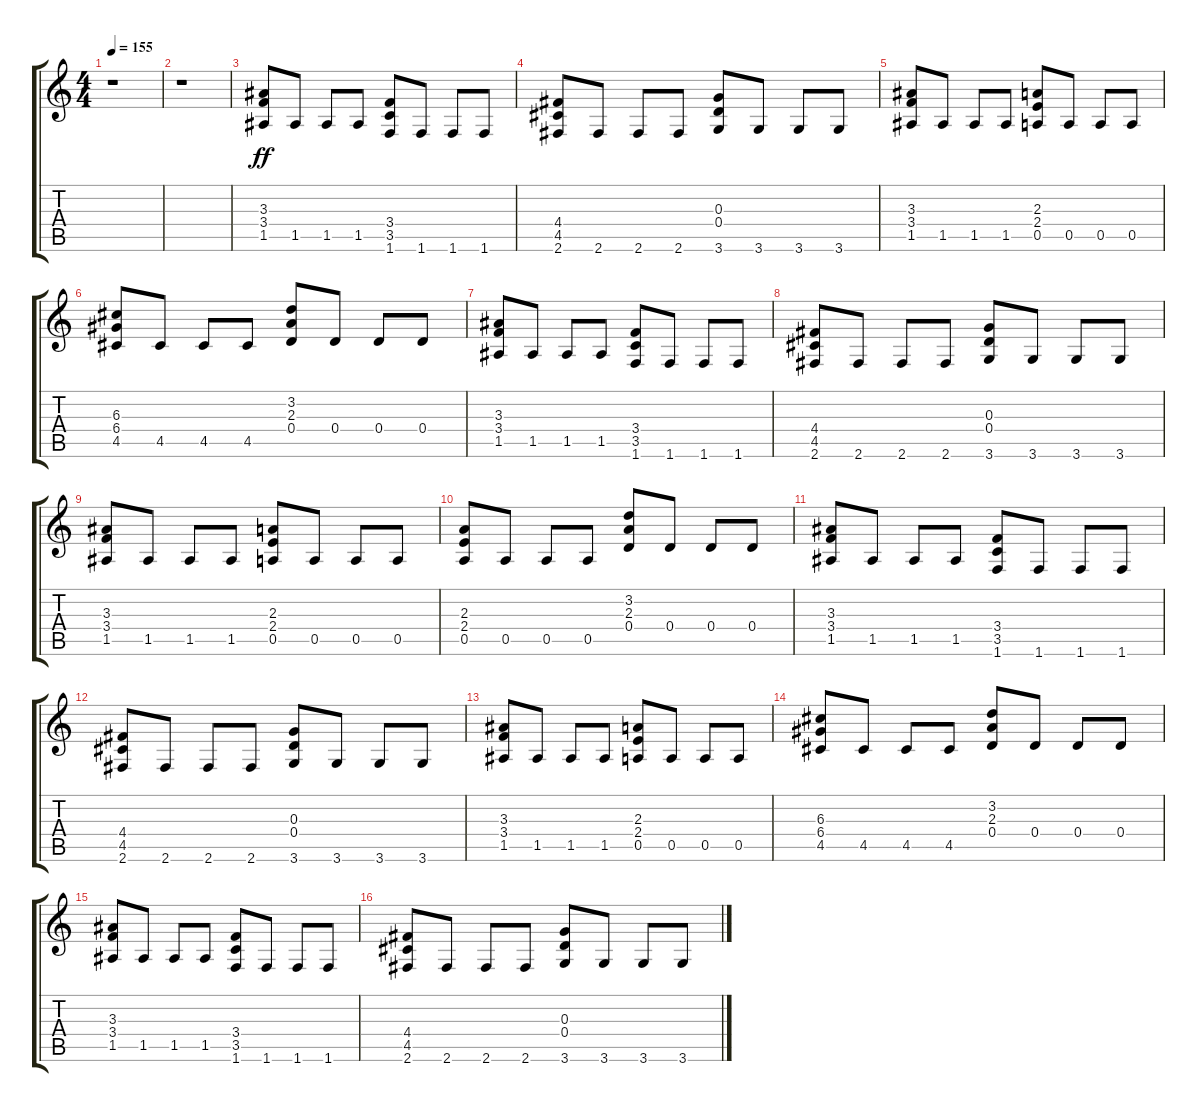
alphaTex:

\track "" {instrument distortionguitar}
\staff {score tabs}
\tuning (E4 B3 G3 D3 A2 E2) {hide}
\ts (4 4)
\tempo 155
\clef g2
\ks c
r.1{dy ff} |
r.1 |
(3.3 3.4 1.5).8 1.5.8 1.5.8 1.5.8 (3.4 3.5 1.6).8 1.6.8 1.6.8 1.6.8 |
(4.4 4.5 2.6).8 2.6.8 2.6.8 2.6.8 (0.3 0.4 3.6).8 3.6.8 3.6.8 3.6.8 |
(3.3 3.4 1.5).8 1.5.8 1.5.8 1.5.8 (2.3 2.4 0.5).8 0.5.8 0.5.8 0.5.8 |
(6.3 6.4 4.5).8 4.5.8 4.5.8 4.5.8 (3.2 2.3 0.4).8 0.4.8 0.4.8 0.4.8 |
(3.3 3.4 1.5).8 1.5.8 1.5.8 1.5.8 (3.4 3.5 1.6).8 1.6.8 1.6.8 1.6.8 |
(4.4 4.5 2.6).8 2.6.8 2.6.8 2.6.8 (0.3 0.4 3.6).8 3.6.8 3.6.8 3.6.8 |
(3.3 3.4 1.5).8 1.5.8 1.5.8 1.5.8 (2.3 2.4 0.5).8 0.5.8 0.5.8 0.5.8 |
(2.3 2.4 0.5).8 0.5.8 0.5.8 0.5.8 (3.2 2.3 0.4).8 0.4.8 0.4.8 0.4.8 |
(3.3 3.4 1.5).8 1.5.8 1.5.8 1.5.8 (3.4 3.5 1.6).8 1.6.8 1.6.8 1.6.8 |
(4.4 4.5 2.6).8 2.6.8 2.6.8 2.6.8 (0.3 0.4 3.6).8 3.6.8 3.6.8 3.6.8 |
(3.3 3.4 1.5).8 1.5.8 1.5.8 1.5.8 (2.3 2.4 0.5).8 0.5.8 0.5.8 0.5.8 |
(6.3 6.4 4.5).8 4.5.8 4.5.8 4.5.8 (3.2 2.3 0.4).8 0.4.8 0.4.8 0.4.8 |
(3.3 3.4 1.5).8 1.5.8 1.5.8 1.5.8 (3.4 3.5 1.6).8 1.6.8 1.6.8 1.6.8 |
(4.4 4.5 2.6).8 2.6.8 2.6.8 2.6.8 (0.3 0.4 3.6).8 3.6.8 3.6.8 3.6.8
